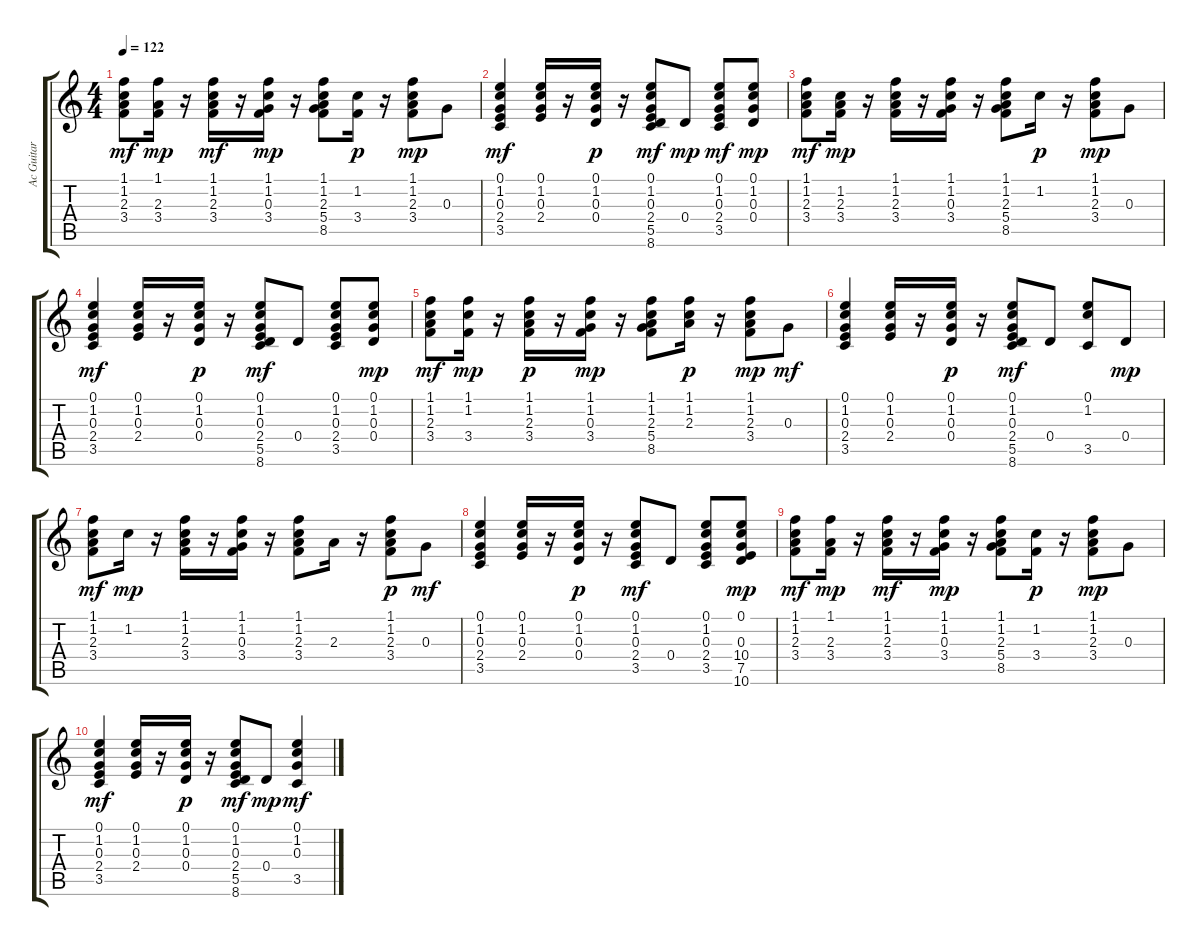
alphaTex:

\track ("Ac Guitar 1" "Ac Guitar ") {instrument acousticguitarsteel}
\staff {score tabs}
\tuning (E4 B3 G3 D3 A2 E2) {hide}
\ts (4 4)
\tempo 122
\clef g2
\ks c
(1.1 1.2 2.3 3.4).8{dy mf} (1.1 2.3 3.4).16{dy mp} r.16 (1.1 1.2 2.3 3.4).16{dy mf} r.16 (1.1 1.2 0.3 3.4).16{dy mp} r.16 (1.1 1.2 2.3 5.4 8.5).8 (1.2 3.4).16{dy p} r.16 (1.1 1.2 2.3 3.4).8{dy mp} 0.3.8 |
(0.1 1.2 0.3 2.4 3.5).4{dy mf} (0.1 1.2 0.3 2.4).16 r.16 (0.1 1.2 0.3 0.4).16{dy p} r.16 (0.1 1.2 0.3 2.4 5.5 8.6).8{dy mf} 0.4.8{dy mp} (0.1 1.2 0.3 2.4 3.5).8{dy mf} (0.1 1.2 0.3 0.4).8{dy mp} |
(1.1 1.2 2.3 3.4).8{dy mf} (1.2 2.3 3.4).16{dy mp} r.16 (1.1 1.2 2.3 3.4).16 r.16 (1.1 1.2 0.3 3.4).16 r.16 (1.1 1.2 2.3 5.4 8.5).8 1.2.16{dy p} r.16 (1.1 1.2 2.3 3.4).8{dy mp} 0.3.8 |
(0.1 1.2 0.3 2.4 3.5).4{dy mf} (0.1 1.2 0.3 2.4).16 r.16 (0.1 1.2 0.3 0.4).16{dy p} r.16 (0.1 1.2 0.3 2.4 5.5 8.6).8{dy mf} 0.4.8 (0.1 1.2 0.3 2.4 3.5).8 (0.1 1.2 0.3 0.4).8{dy mp} |
(1.1 1.2 2.3 3.4).8{dy mf} (1.1 1.2 3.4).16{dy mp} r.16 (1.1 1.2 2.3 3.4).16{dy p} r.16 (1.1 1.2 0.3 3.4).16{dy mp} r.16 (1.1 1.2 2.3 5.4 8.5).8 (1.1 1.2 2.3).16{dy p} r.16 (1.1 1.2 2.3 3.4).8{dy mp} 0.3.8{dy mf} |
(0.1 1.2 0.3 2.4 3.5).4 (0.1 1.2 0.3 2.4).16 r.16 (0.1 1.2 0.3 0.4).16{dy p} r.16 (0.1 1.2 0.3 2.4 5.5 8.6).8{dy mf} 0.4.8 (0.1 1.2 3.5).8 0.4.8{dy mp} |
(1.1 1.2 2.3 3.4).8{dy mf} 1.2.16{dy mp} r.16 (1.1 1.2 2.3 3.4).16 r.16 (1.1 1.2 0.3 3.4).16 r.16 (1.1 1.2 2.3 3.4).8 2.3.16 r.16 (1.1 1.2 2.3 3.4).8{dy p} 0.3.8{dy mf} |
(0.1 1.2 0.3 2.4 3.5).4 (0.1 1.2 0.3 2.4).16 r.16 (0.1 1.2 0.3 0.4).16{dy p} r.16 (0.1 1.2 0.3 2.4 3.5).8{dy mf} 0.4.8 (0.1 1.2 0.3 2.4 3.5).8 (0.1 0.3 10.4 7.5 10.6).8{dy mp} |
(1.1 1.2 2.3 3.4).8{dy mf} (1.1 2.3 3.4).16{dy mp} r.16 (1.1 1.2 2.3 3.4).16{dy mf} r.16 (1.1 1.2 0.3 3.4).16{dy mp} r.16 (1.1 1.2 2.3 5.4 8.5).8 (1.2 3.4).16{dy p} r.16 (1.1 1.2 2.3 3.4).8{dy mp} 0.3.8 |
(0.1 1.2 0.3 2.4 3.5).4{dy mf} (0.1 1.2 0.3 2.4).16 r.16 (0.1 1.2 0.3 0.4).16{dy p} r.16 (0.1 1.2 0.3 2.4 5.5 8.6).8{dy mf} 0.4.8{dy mp} (0.1 1.2 0.3 3.5).4{dy mf}
